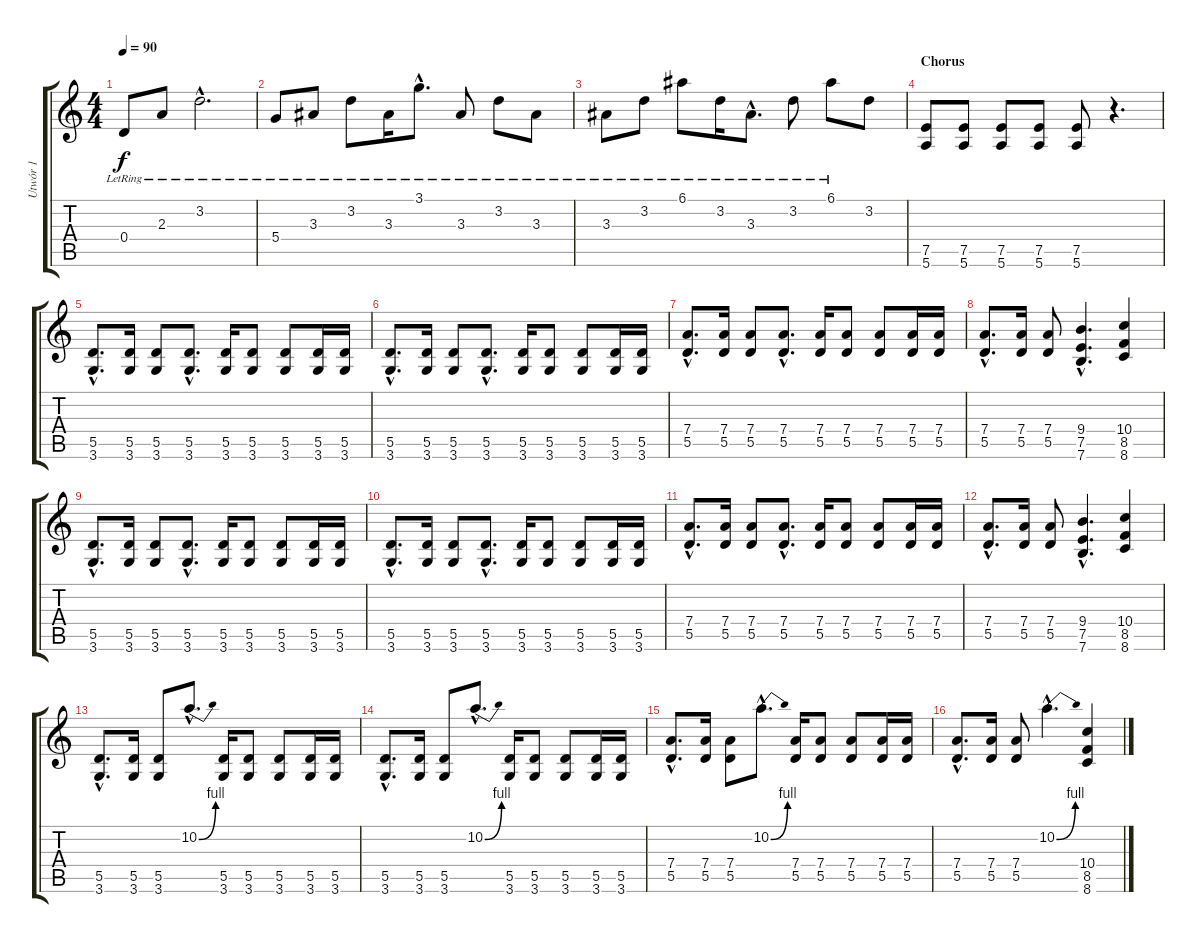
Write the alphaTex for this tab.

\track ("Utwór 1" "Utwór 1") {instrument distortionguitar}
\staff {score tabs}
\tuning (E4 B3 G3 D3 A2 E2) {hide}
\ts (4 4)
\tempo 90
\clef g2
\ks c
0.4{lr}.8{dy f} 2.3{lr}.8 3.2{hac lr}.2{d} |
5.4{lr}.8{instrument electricguitarclean} 3.3{lr}.8 3.2{lr}.8 3.3{lr}.16 3.1{hac lr}.8{d} 3.3{lr}.8 3.2{lr}.8 3.3{lr}.8 |
3.3{lr}.8 3.2{lr}.8 6.1{lr}.8 3.2{lr}.16 3.3{hac lr}.8{d} 3.2{lr}.8 6.1{lr}.8 3.2.8 |
\section ("" "Chorus")
(7.5 5.6).8{instrument distortionguitar} (7.5 5.6).8 (7.5 5.6).8 (7.5 5.6).8 (7.5 5.6).8 r.4{d} |
(5.5{hac} 3.6{hac}).8{d instrument distortionguitar} (5.5 3.6).16 (5.5 3.6).8 (5.5{hac} 3.6{hac}).8{d} (5.5 3.6).16 (5.5 3.6).8 (5.5 3.6).8 (5.5 3.6).16 (5.5 3.6).16 |
(5.5{hac} 3.6{hac}).8{d instrument distortionguitar} (5.5 3.6).16 (5.5 3.6).8 (5.5{hac} 3.6{hac}).8{d} (5.5 3.6).16 (5.5 3.6).8 (5.5 3.6).8 (5.5 3.6).16 (5.5 3.6).16 |
(7.4{hac} 5.5{hac}).8{d instrument distortionguitar} (7.4 5.5).16 (7.4 5.5).8 (7.4{hac} 5.5{hac}).8{d} (7.4 5.5).16 (7.4 5.5).8 (7.4 5.5).8 (7.4 5.5).16 (7.4 5.5).16 |
(7.4{hac} 5.5{hac}).8{d instrument distortionguitar} (7.4 5.5).16 (7.4 5.5).8 (9.4{hac} 7.5{hac} 7.6{hac}).4{d} (10.4 8.5 8.6).4 |
(5.5{hac} 3.6{hac}).8{d instrument distortionguitar} (5.5 3.6).16 (5.5 3.6).8 (5.5{hac} 3.6{hac}).8{d} (5.5 3.6).16 (5.5 3.6).8 (5.5 3.6).8 (5.5 3.6).16 (5.5 3.6).16 |
(5.5{hac} 3.6{hac}).8{d instrument distortionguitar} (5.5 3.6).16 (5.5 3.6).8 (5.5{hac} 3.6{hac}).8{d} (5.5 3.6).16 (5.5 3.6).8 (5.5 3.6).8 (5.5 3.6).16 (5.5 3.6).16 |
(7.4{hac} 5.5{hac}).8{d instrument distortionguitar} (7.4 5.5).16 (7.4 5.5).8 (7.4{hac} 5.5{hac}).8{d} (7.4 5.5).16 (7.4 5.5).8 (7.4 5.5).8 (7.4 5.5).16 (7.4 5.5).16 |
(7.4{hac} 5.5{hac}).8{d instrument distortionguitar} (7.4 5.5).16 (7.4 5.5).8 (9.4{hac} 7.5{hac} 7.6{hac}).4{d} (10.4 8.5 8.6).4 |
(5.5{hac} 3.6{hac}).8{d instrument distortionguitar} (5.5 3.6).16 (5.5 3.6).8 10.2{be (bend 0 0 60 4) hac}.8{d} (5.5 3.6).16 (5.5 3.6).8 (5.5 3.6).8 (5.5 3.6).16 (5.5 3.6).16 |
(5.5{hac} 3.6{hac}).8{d instrument distortionguitar} (5.5 3.6).16 (5.5 3.6).8 10.2{be (bend 0 0 60 4) hac}.8{d} (5.5 3.6).16 (5.5 3.6).8 (5.5 3.6).8 (5.5 3.6).16 (5.5 3.6).16 |
(7.4{hac} 5.5{hac}).8{d instrument distortionguitar} (7.4 5.5).16 (7.4 5.5).8 10.2{be (bend 0 0 60 4) hac}.8{d} (7.4 5.5).16 (7.4 5.5).8 (7.4 5.5).8 (7.4 5.5).16 (7.4 5.5).16 |
(7.4{hac} 5.5{hac}).8{d instrument distortionguitar} (7.4 5.5).16 (7.4 5.5).8 10.2{be (bend 0 0 60 4) hac}.4{d} (10.4 8.5 8.6).4
